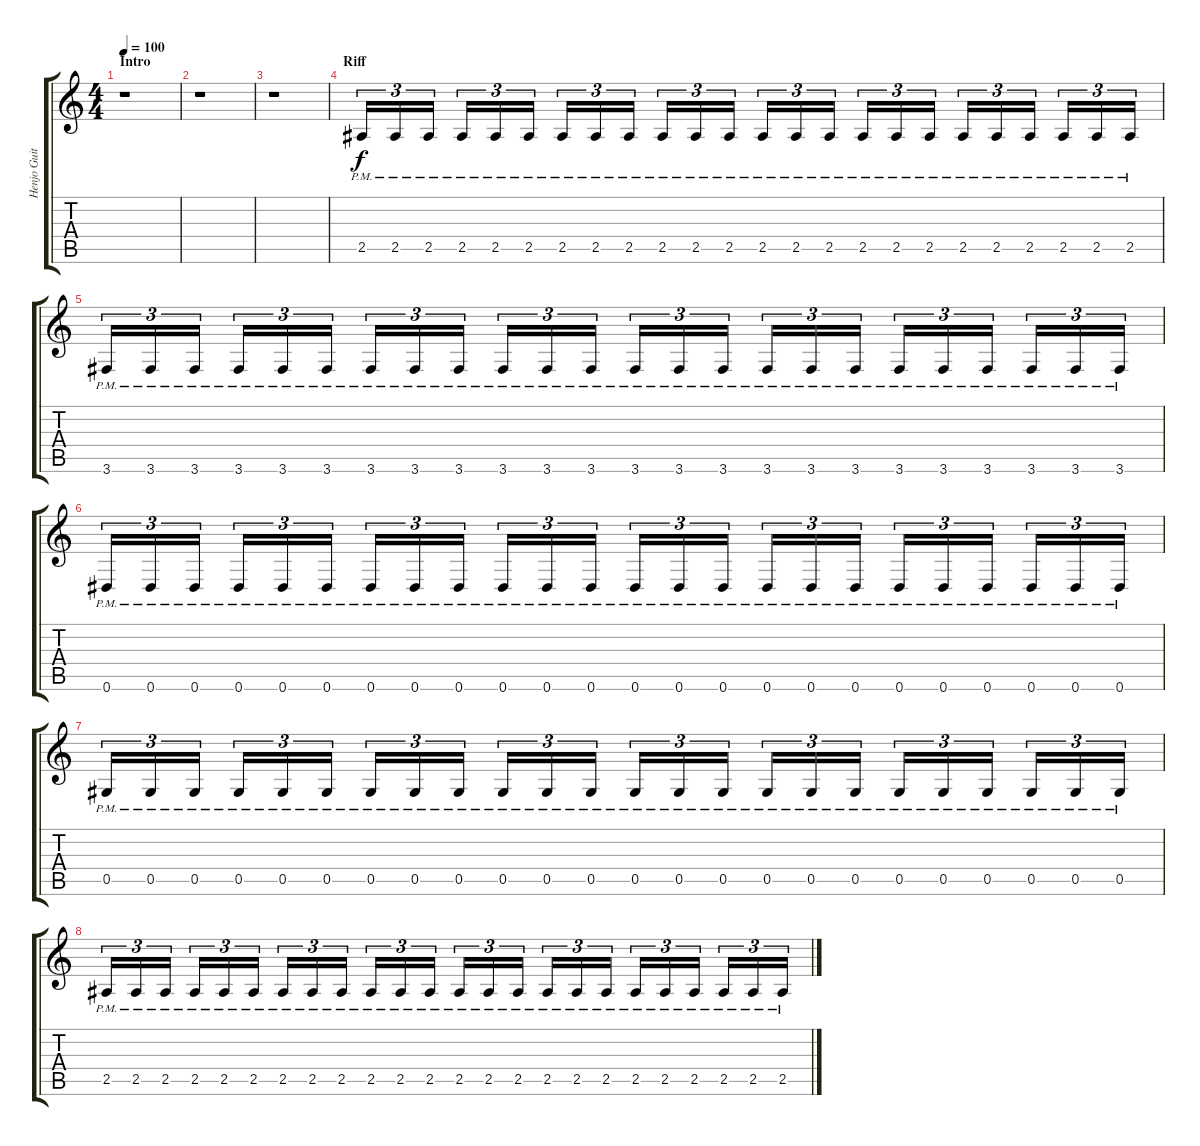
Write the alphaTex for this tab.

\track ("Henjo Guitar" "Henjo Guit") {instrument distortionguitar}
\staff {score tabs}
\tuning (Eb4 Bb3 Gb3 Db3 Ab2 Eb2) {hide}
\ts (4 4)
\section ("" "Intro")
\tempo 100
\clef g2
\ks c
r.1{dy f instrument distortionguitar} |
r.1 |
r.1 |
\section ("" "Riff")
2.5{pm}.16{tu (3 2)} 2.5{pm}.16{tu (3 2)} 2.5{pm}.16{tu (3 2)} 2.5{pm}.16{tu (3 2)} 2.5{pm}.16{tu (3 2)} 2.5{pm}.16{tu (3 2)} 2.5{pm}.16{tu (3 2)} 2.5{pm}.16{tu (3 2)} 2.5{pm}.16{tu (3 2)} 2.5{pm}.16{tu (3 2)} 2.5{pm}.16{tu (3 2)} 2.5{pm}.16{tu (3 2)} 2.5{pm}.16{tu (3 2)} 2.5{pm}.16{tu (3 2)} 2.5{pm}.16{tu (3 2)} 2.5{pm}.16{tu (3 2)} 2.5{pm}.16{tu (3 2)} 2.5{pm}.16{tu (3 2)} 2.5{pm}.16{tu (3 2)} 2.5{pm}.16{tu (3 2)} 2.5{pm}.16{tu (3 2)} 2.5{pm}.16{tu (3 2)} 2.5{pm}.16{tu (3 2)} 2.5{pm}.16{tu (3 2)} |
3.6{pm}.16{tu (3 2)} 3.6{pm}.16{tu (3 2)} 3.6{pm}.16{tu (3 2)} 3.6{pm}.16{tu (3 2)} 3.6{pm}.16{tu (3 2)} 3.6{pm}.16{tu (3 2)} 3.6{pm}.16{tu (3 2)} 3.6{pm}.16{tu (3 2)} 3.6{pm}.16{tu (3 2)} 3.6{pm}.16{tu (3 2)} 3.6{pm}.16{tu (3 2)} 3.6{pm}.16{tu (3 2)} 3.6{pm}.16{tu (3 2)} 3.6{pm}.16{tu (3 2)} 3.6{pm}.16{tu (3 2)} 3.6{pm}.16{tu (3 2)} 3.6{pm}.16{tu (3 2)} 3.6{pm}.16{tu (3 2)} 3.6{pm}.16{tu (3 2)} 3.6{pm}.16{tu (3 2)} 3.6{pm}.16{tu (3 2)} 3.6{pm}.16{tu (3 2)} 3.6{pm}.16{tu (3 2)} 3.6{pm}.16{tu (3 2)} |
0.6{pm}.16{tu (3 2)} 0.6{pm}.16{tu (3 2)} 0.6{pm}.16{tu (3 2)} 0.6{pm}.16{tu (3 2)} 0.6{pm}.16{tu (3 2)} 0.6{pm}.16{tu (3 2)} 0.6{pm}.16{tu (3 2)} 0.6{pm}.16{tu (3 2)} 0.6{pm}.16{tu (3 2)} 0.6{pm}.16{tu (3 2)} 0.6{pm}.16{tu (3 2)} 0.6{pm}.16{tu (3 2)} 0.6{pm}.16{tu (3 2)} 0.6{pm}.16{tu (3 2)} 0.6{pm}.16{tu (3 2)} 0.6{pm}.16{tu (3 2)} 0.6{pm}.16{tu (3 2)} 0.6{pm}.16{tu (3 2)} 0.6{pm}.16{tu (3 2)} 0.6{pm}.16{tu (3 2)} 0.6{pm}.16{tu (3 2)} 0.6{pm}.16{tu (3 2)} 0.6{pm}.16{tu (3 2)} 0.6{pm}.16{tu (3 2)} |
0.5{pm}.16{tu (3 2)} 0.5{pm}.16{tu (3 2)} 0.5{pm}.16{tu (3 2)} 0.5{pm}.16{tu (3 2)} 0.5{pm}.16{tu (3 2)} 0.5{pm}.16{tu (3 2)} 0.5{pm}.16{tu (3 2)} 0.5{pm}.16{tu (3 2)} 0.5{pm}.16{tu (3 2)} 0.5{pm}.16{tu (3 2)} 0.5{pm}.16{tu (3 2)} 0.5{pm}.16{tu (3 2)} 0.5{pm}.16{tu (3 2)} 0.5{pm}.16{tu (3 2)} 0.5{pm}.16{tu (3 2)} 0.5{pm}.16{tu (3 2)} 0.5{pm}.16{tu (3 2)} 0.5{pm}.16{tu (3 2)} 0.5{pm}.16{tu (3 2)} 0.5{pm}.16{tu (3 2)} 0.5{pm}.16{tu (3 2)} 0.5{pm}.16{tu (3 2)} 0.5{pm}.16{tu (3 2)} 0.5{pm}.16{tu (3 2)} |
2.5{pm}.16{tu (3 2)} 2.5{pm}.16{tu (3 2)} 2.5{pm}.16{tu (3 2)} 2.5{pm}.16{tu (3 2)} 2.5{pm}.16{tu (3 2)} 2.5{pm}.16{tu (3 2)} 2.5{pm}.16{tu (3 2)} 2.5{pm}.16{tu (3 2)} 2.5{pm}.16{tu (3 2)} 2.5{pm}.16{tu (3 2)} 2.5{pm}.16{tu (3 2)} 2.5{pm}.16{tu (3 2)} 2.5{pm}.16{tu (3 2)} 2.5{pm}.16{tu (3 2)} 2.5{pm}.16{tu (3 2)} 2.5{pm}.16{tu (3 2)} 2.5{pm}.16{tu (3 2)} 2.5{pm}.16{tu (3 2)} 2.5{pm}.16{tu (3 2)} 2.5{pm}.16{tu (3 2)} 2.5{pm}.16{tu (3 2)} 2.5{pm}.16{tu (3 2)} 2.5{pm}.16{tu (3 2)} 2.5{pm}.16{tu (3 2)}
